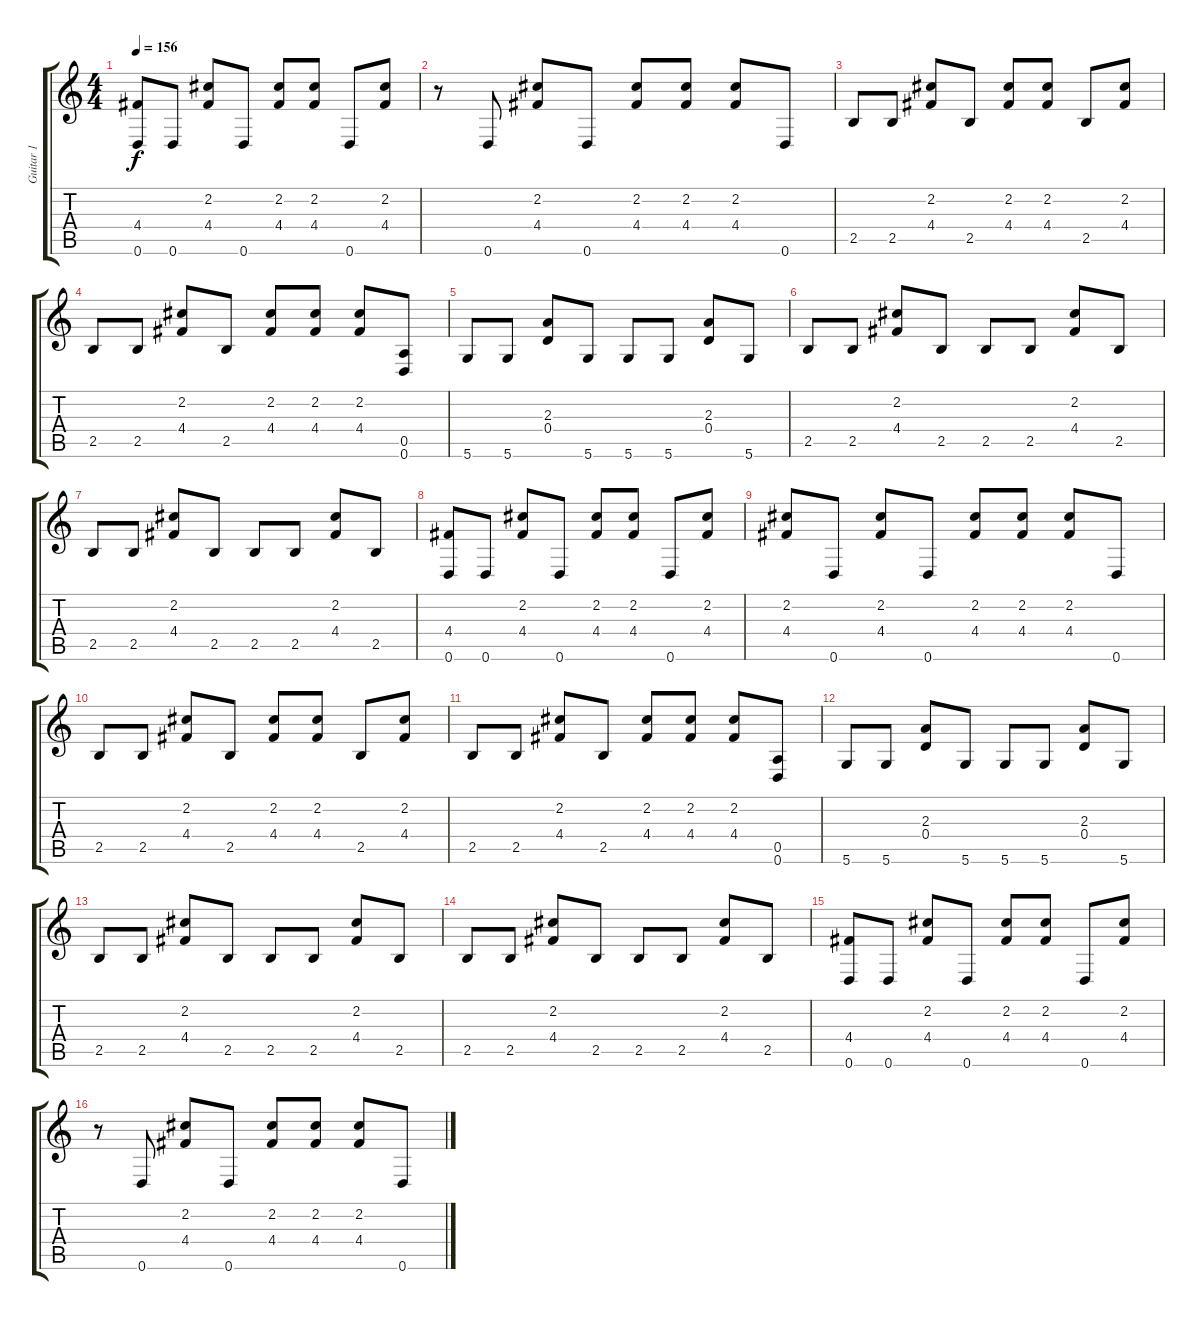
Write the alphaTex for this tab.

\track ("Guitar 1" "Guitar 1") {instrument electricguitarjazz}
\staff {score tabs}
\tuning (E4 B3 G3 D3 A2 D2) {hide}
\ts (4 4)
\tempo 156
\clef g2
\ks c
(4.4 0.6).8{dy f instrument electricguitarjazz} 0.6.8 (2.2 4.4).8 0.6.8 (2.2 4.4).8 (2.2 4.4).8 0.6.8 (2.2 4.4).8 |
r.8 0.6.8 (2.2 4.4).8 0.6.8 (2.2 4.4).8 (2.2 4.4).8 (2.2 4.4).8 0.6.8 |
2.5.8 2.5.8 (2.2 4.4).8 2.5.8 (2.2 4.4).8 (2.2 4.4).8 2.5.8 (2.2 4.4).8 |
2.5.8 2.5.8 (2.2 4.4).8 2.5.8 (2.2 4.4).8 (2.2 4.4).8 (2.2 4.4).8 (0.5 0.6).8 |
5.6.8 5.6.8 (2.3 0.4).8 5.6.8 5.6.8 5.6.8 (2.3 0.4).8 5.6.8 |
2.5.8 2.5.8 (2.2 4.4).8 2.5.8 2.5.8 2.5.8 (2.2 4.4).8 2.5.8 |
2.5.8 2.5.8 (2.2 4.4).8 2.5.8 2.5.8 2.5.8 (2.2 4.4).8 2.5.8 |
(4.4 0.6).8 0.6.8 (2.2 4.4).8 0.6.8 (2.2 4.4).8 (2.2 4.4).8 0.6.8 (2.2 4.4).8 |
(2.2 4.4).8 0.6.8 (2.2 4.4).8 0.6.8 (2.2 4.4).8 (2.2 4.4).8 (2.2 4.4).8 0.6.8 |
2.5.8 2.5.8 (2.2 4.4).8 2.5.8 (2.2 4.4).8 (2.2 4.4).8 2.5.8 (2.2 4.4).8 |
2.5.8 2.5.8 (2.2 4.4).8 2.5.8 (2.2 4.4).8 (2.2 4.4).8 (2.2 4.4).8 (0.5 0.6).8 |
5.6.8 5.6.8 (2.3 0.4).8 5.6.8 5.6.8 5.6.8 (2.3 0.4).8 5.6.8 |
2.5.8 2.5.8 (2.2 4.4).8 2.5.8 2.5.8 2.5.8 (2.2 4.4).8 2.5.8 |
2.5.8 2.5.8 (2.2 4.4).8 2.5.8 2.5.8 2.5.8 (2.2 4.4).8 2.5.8 |
(4.4 0.6).8 0.6.8 (2.2 4.4).8 0.6.8 (2.2 4.4).8 (2.2 4.4).8 0.6.8 (2.2 4.4).8 |
r.8 0.6.8 (2.2 4.4).8 0.6.8 (2.2 4.4).8 (2.2 4.4).8 (2.2 4.4).8 0.6.8
